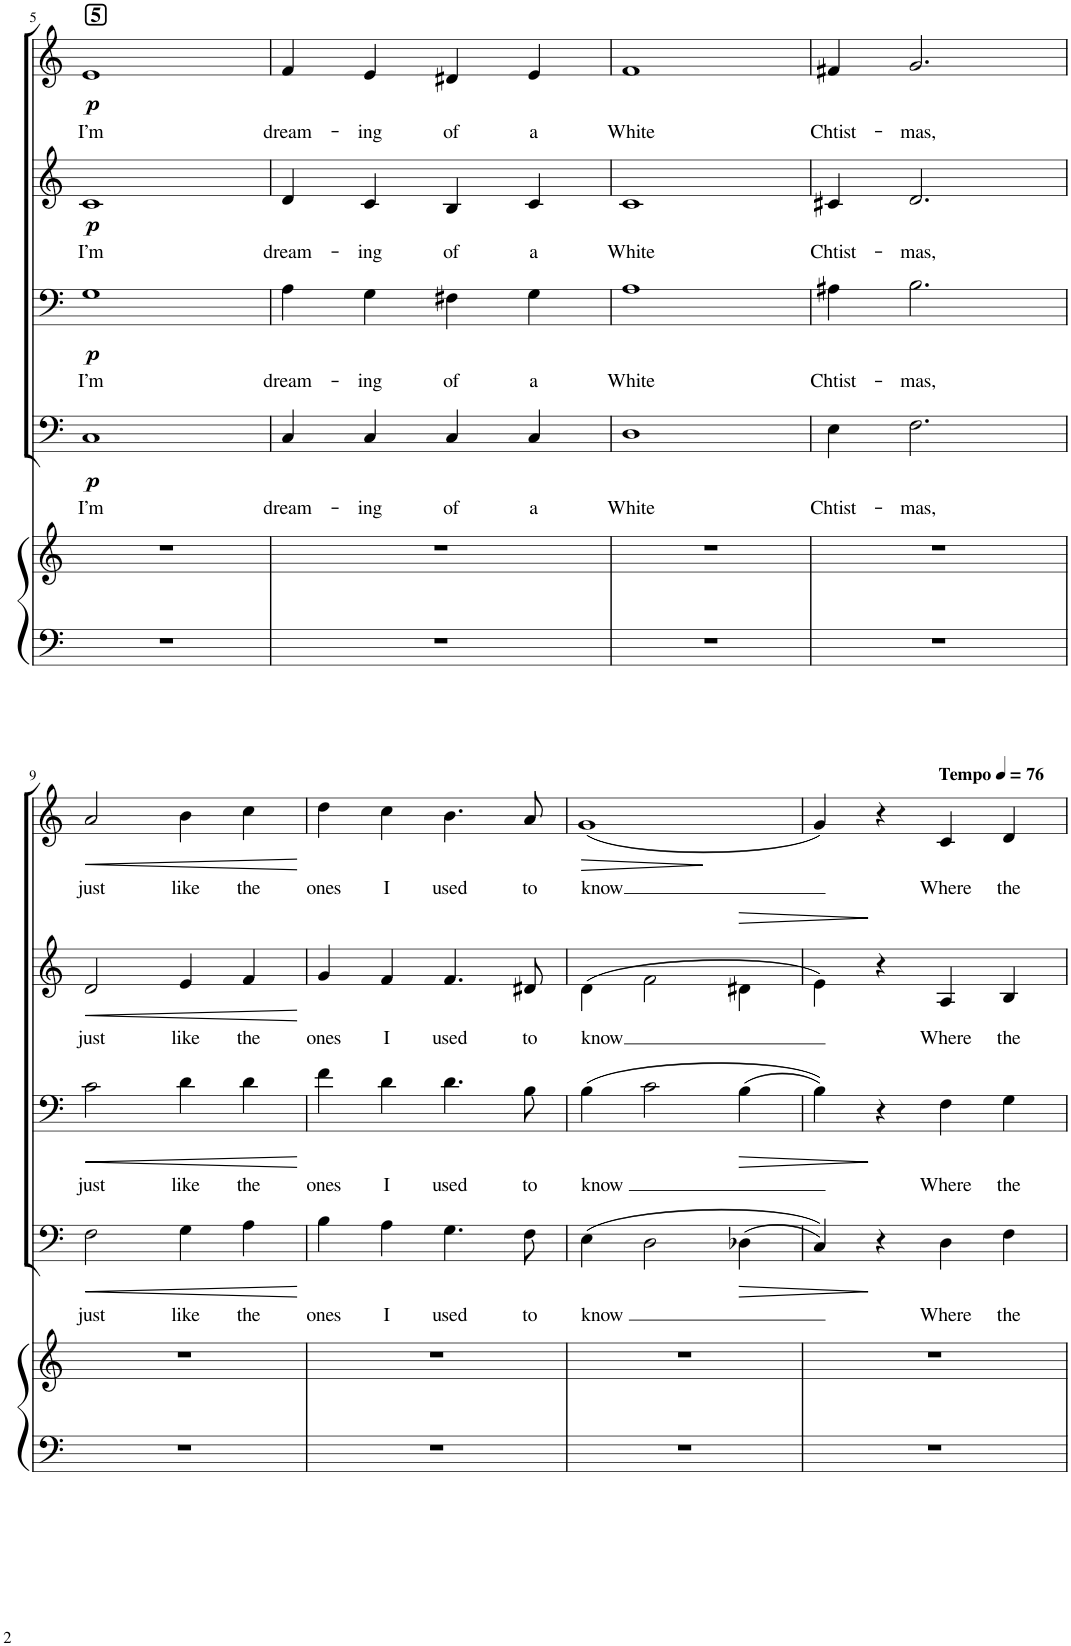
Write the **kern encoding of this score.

**kern	**kern	**kern	**text	**dynam	**kern	**text	**dynam	**kern	**text	**dynam	**kern	**text	**dynam
*part5	*part5	*part4	*part4	*part4	*part3	*part3	*part3	*part2	*part2	*part2	*part1	*part1	*part1
*staff6	*staff5	*staff4	*staff4	*staff4	*staff3	*staff3	*staff3	*staff2	*staff2	*staff2	*staff1	*staff1	*staff1
*I"Piano	*	*I"B.	*	*	*I"T.	*	*	*I"A.	*	*	*I"S.	*	*
*I'Pno	*	*	*	*	*	*	*	*	*	*	*	*	*
!!LO:PB:g=z
*clefF4	*clefG2	*clefF4	*	*	*clefF4	*	*	*clefG2	*	*	*clefG2	*	*
*k[]	*k[]	*k[]	*	*	*k[]	*	*	*k[]	*	*	*k[]	*	*
*M4/4	*M4/4	*M4/4	*	*	*M4/4	*	*	*M4/4	*	*	*M4/4	*	*
*met(c)	*met(c)	*met(c)	*	*	*met(c)	*	*	*met(c)	*	*	*met(c)	*	*
!!LO:REH:place=s1:a:B:cj:fs=12:t=5
=5	=5	=5	=5	=5	=5	=5	=5	=5	=5	=5	=5	=5	=5
!	!	!	!LO:LY:b	!LO:DY:b	!	!LO:LY:b	!LO:DY:b	!	!LO:LY:b	!LO:DY:b	!	!LO:LY:b	!LO:DY:b
1r	1r	1C	I’m	p	1G	I’m	p	1c	I’m	p	1e	I’m	p
=6	=6	=6	=6	=6	=6	=6	=6	=6	=6	=6	=6	=6	=6
!	!	!	!LO:LY:b	!	!	!LO:LY:b	!	!	!LO:LY:b	!	!	!LO:LY:b	!
1r	1r	4C/	dream-	.	4A\	dream-	.	4d/	dream-	.	4f/	dream-	.
!	!	!	!LO:LY:b	!	!	!LO:LY:b	!	!	!LO:LY:b	!	!	!LO:LY:b	!
.	.	4C/	-ing	.	4G\	-ing	.	4c/	-ing	.	4e/	-ing	.
!	!	!	!LO:LY:b	!	!	!LO:LY:b	!	!	!LO:LY:b	!	!	!LO:LY:b	!
.	.	4C/	of	.	4F#X\	of	.	4B/	of	.	4d#X/	of	.
!	!	!	!LO:LY:b	!	!	!LO:LY:b	!	!	!LO:LY:b	!	!	!LO:LY:b	!
.	.	4C/	a	.	4G\	a	.	4c/	a	.	4e/	a	.
=7	=7	=7	=7	=7	=7	=7	=7	=7	=7	=7	=7	=7	=7
!	!	!	!LO:LY:b	!	!	!LO:LY:b	!	!	!LO:LY:b	!	!	!LO:LY:b	!
1r	1r	1D	White	.	1A	White	.	1c	White	.	1f	White	.
=8	=8	=8	=8	=8	=8	=8	=8	=8	=8	=8	=8	=8	=8
!	!	!	!LO:LY:b	!	!	!LO:LY:b	!	!	!LO:LY:b	!	!	!LO:LY:b	!
1r	1r	4E\	Chtist-	.	4A#X\	Chtist-	.	4c#X/	Chtist-	.	4f#X/	Chtist-	.
!	!	!	!LO:LY:b	!	!	!LO:LY:b	!	!	!LO:LY:b	!	!	!LO:LY:b	!
.	.	2.F\	-mas,	.	2.B\	-mas,	.	2.d/	-mas,	.	2.g/	-mas,	.
!!LO:LB:g=z
=9	=9	=9	=9	=9	=9	=9	=9	=9	=9	=9	=9	=9	=9
!	!	!	!LO:LY:b	!LO:HP:b	!	!LO:LY:b	!LO:HP:b	!	!LO:LY:b	!LO:HP:b	!	!LO:LY:b	!LO:HP:b
1r	1r	2F\	just	<	2c\	just	<	2d/	just	<	2a/	just	<
!	!	!	!LO:LY:b	!	!	!LO:LY:b	!	!	!LO:LY:b	!	!	!LO:LY:b	!
.	.	4G\	like	.	4d\	like	.	4e/	like	.	4b\	like	.
!	!	!	!LO:LY:b	!	!	!LO:LY:b	!	!	!LO:LY:b	!	!	!LO:LY:b	!
.	.	4A\	the	.	4d\	the	.	4f/	the	.	4cc\	the	.
.	.	.	.	[	.	.	[	.	.	[	.	.	[
=10	=10	=10	=10	=10	=10	=10	=10	=10	=10	=10	=10	=10	=10
!	!	!	!LO:LY:b	!	!	!LO:LY:b	!	!	!LO:LY:b	!	!	!LO:LY:b	!
1r	1r	4B\	ones	.	4f\	ones	.	4g/	ones	.	4dd\	ones	.
!	!	!	!LO:LY:b	!	!	!LO:LY:b	!	!	!LO:LY:b	!	!	!LO:LY:b	!
.	.	4A\	I	.	4d\	I	.	4f/	I	.	4cc\	I	.
!	!	!	!LO:LY:b	!	!	!LO:LY:b	!	!	!LO:LY:b	!	!	!LO:LY:b	!
.	.	4.G\	used	.	4.d\	used	.	4.f/	used	.	4.b\	used	.
!	!	!	!LO:LY:b	!	!	!LO:LY:b	!	!	!LO:LY:b	!	!	!LO:LY:b	!
.	.	8F\	to	.	8B\	to	.	8d#X/	to	.	8a/	to	.
=11	=11	=11	=11	=11	=11	=11	=11	=11	=11	=11	=11	=11	=11
!	!	!	!LO:LY:b	!	!	!LO:LY:b	!	!	!LO:LY:b	!	!	!LO:LY:b	!LO:HP:b
1r	1r	(4E\	know	.	(4B\	know	.	(4d\	know	.	(1g	know	>
.	.	2D\	.	.	2c\	.	.	2f\	.	.	.	.	.
!	!	!	!	!LO:HP:b	!	!	!LO:HP:b	!	!	!LO:HP:b	!	!	!
.	.	(4D-X\	.	>	(4B\	.	>	4d#X\	.	>	.	.	.
=12	=12	=12	=12	=12	=12	=12	=12	=12	=12	=12	=12	=12	=12
1r	1r	4C/))	.	.	4B\))	.	.	4e\)	.	.	4g/)	.	.
.	.	4r	.	]	4r	.	]	4r	.	]	4r	.	]
*	*	*	*	*	*	*	*	*	*	*	*MM76	*	*
!	!	!	!	!	!	!	!	!	!	!	!LO:TX:a:B:t=Tempo	!	!
!	!	!	!LO:LY:b	!	!	!LO:LY:b	!	!	!LO:LY:b	!	!	!LO:LY:b	!
.	.	4D\	Where	.	4F\	Where	.	4A/	Where	.	4c/	Where	.
!	!	!	!LO:LY:b	!	!	!LO:LY:b	!	!	!LO:LY:b	!	!	!LO:LY:b	!
.	.	4F\	the	.	4G\	the	.	4B/	the	.	4d/	the	.
=	=	=	=	=	=	=	=	=	=	=	=	=	=
*-	*-	*-	*-	*-	*-	*-	*-	*-	*-	*-	*-	*-	*-
